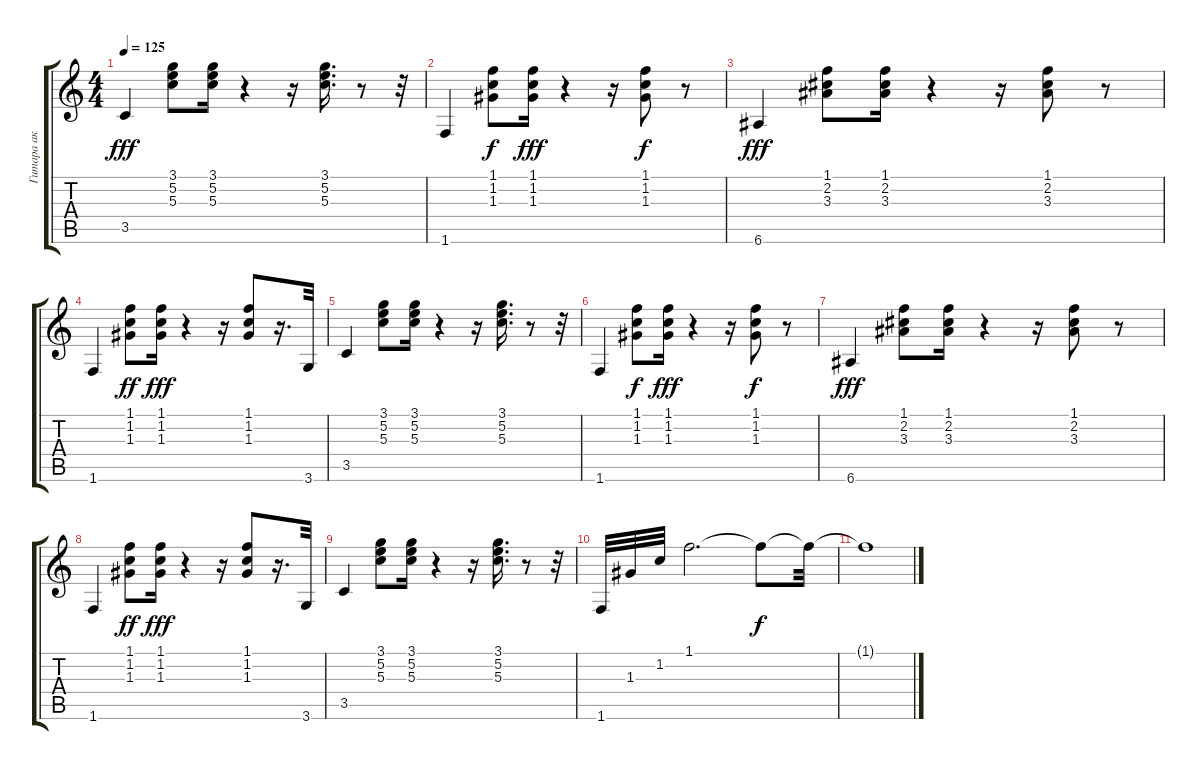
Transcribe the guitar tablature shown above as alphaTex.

\track ("Гитара ак" "Гитара ак") {instrument acousticguitarsteel}
\staff {score tabs}
\tuning (E4 B3 G3 D3 A2 E2) {hide}
\ts (4 4)
\tempo 125
\clef g2
\ks c
3.5.4{dy fff} (3.1 5.2 5.3).8 (3.1 5.2 5.3).16 r.4 r.16 (3.1 5.2 5.3).16{d} r.8 r.32 |
1.6.4 (1.1 1.2 1.3).8{dy f} (1.1 1.2 1.3).16{dy fff} r.4 r.16 (1.1 1.2 1.3).8{dy f} r.8 |
6.6.4{dy fff} (1.1 2.2 3.3).8 (1.1 2.2 3.3).16 r.4 r.16 (1.1 2.2 3.3).8 r.8 |
1.6.4 (1.1 1.2 1.3).8{dy ff} (1.1 1.2 1.3).16{dy fff} r.4 r.16 (1.1 1.2 1.3).8 r.16{d} 3.6.32 |
3.5.4 (3.1 5.2 5.3).8 (3.1 5.2 5.3).16 r.4 r.16 (3.1 5.2 5.3).16{d} r.8 r.32 |
1.6.4 (1.1 1.2 1.3).8{dy f} (1.1 1.2 1.3).16{dy fff} r.4 r.16 (1.1 1.2 1.3).8{dy f} r.8 |
6.6.4{dy fff} (1.1 2.2 3.3).8 (1.1 2.2 3.3).16 r.4 r.16 (1.1 2.2 3.3).8 r.8 |
1.6.4 (1.1 1.2 1.3).8{dy ff} (1.1 1.2 1.3).16{dy fff} r.4 r.16 (1.1 1.2 1.3).8 r.16{d} 3.6.32 |
3.5.4 (3.1 5.2 5.3).8 (3.1 5.2 5.3).16 r.4 r.16 (3.1 5.2 5.3).16{d} r.8 r.32 |
1.6.32 1.3.32 1.2.32 1.1.2{d} 1.1{t}.8{dy f} 1.1{t}.32 |
1.1{t}.1
